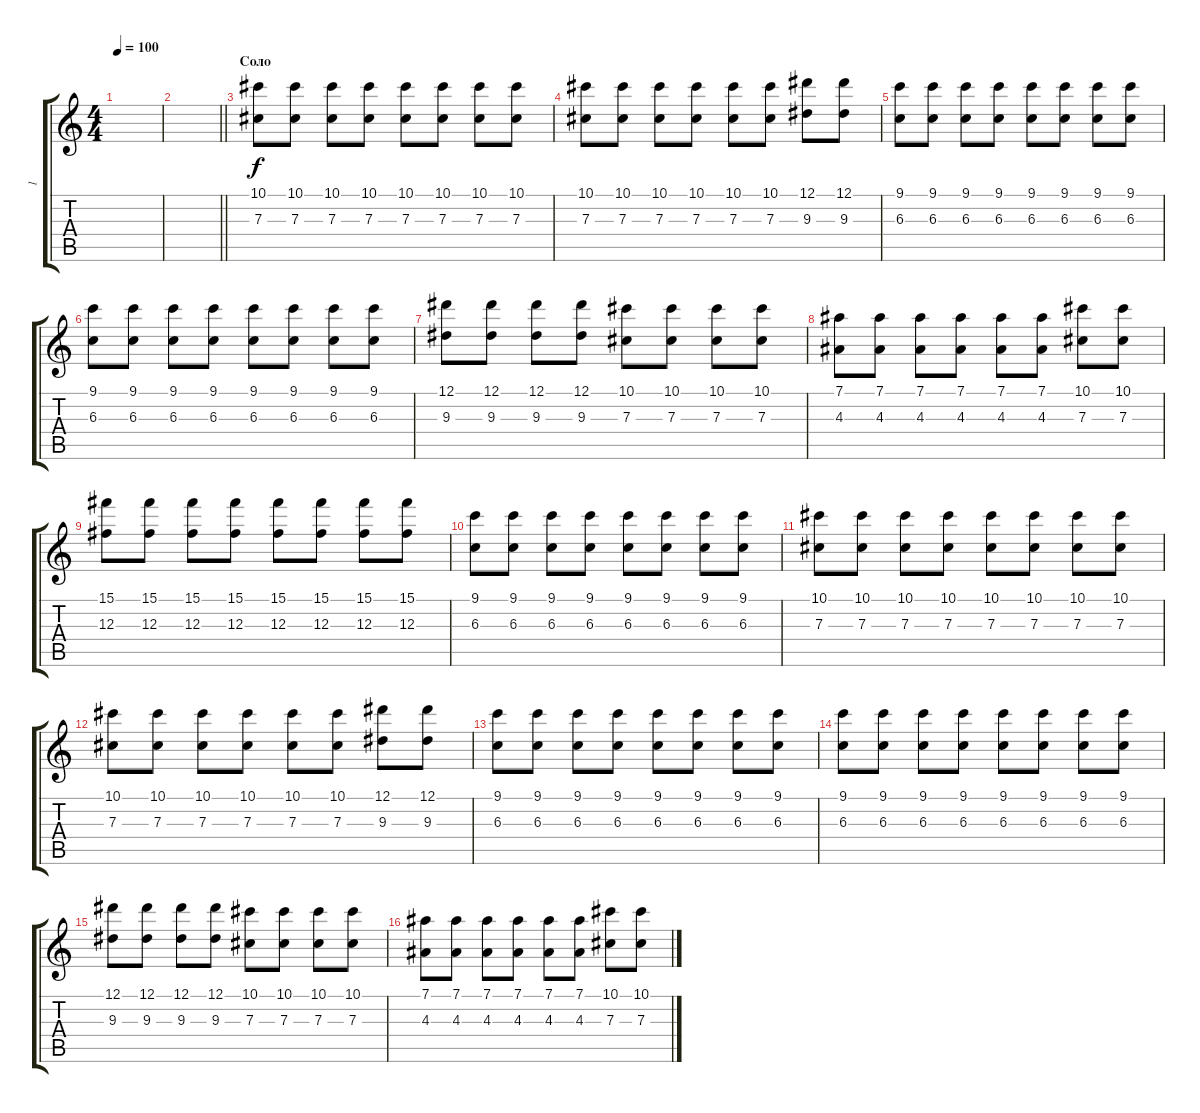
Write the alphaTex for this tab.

\track ("1" "1") {instrument electricguitarclean}
\staff {score tabs}
\tuning (Eb4 Bb3 Gb3 Db3 Ab2 Eb2) {hide}
\ts (4 4)
\tempo 100
\clef g2
\ks c
|
\barLineRight lightlight
|
\section ("" "Соло")
(10.1 7.3).8 (10.1 7.3).8 (10.1 7.3).8 (10.1 7.3).8 (10.1 7.3).8 (10.1 7.3).8 (10.1 7.3).8 (10.1 7.3).8 |
(10.1 7.3).8 (10.1 7.3).8 (10.1 7.3).8 (10.1 7.3).8 (10.1 7.3).8 (10.1 7.3).8 (12.1 9.3).8 (12.1 9.3).8 |
(9.1 6.3).8 (9.1 6.3).8 (9.1 6.3).8 (9.1 6.3).8 (9.1 6.3).8 (9.1 6.3).8 (9.1 6.3).8 (9.1 6.3).8 |
(9.1 6.3).8 (9.1 6.3).8 (9.1 6.3).8 (9.1 6.3).8 (9.1 6.3).8 (9.1 6.3).8 (9.1 6.3).8 (9.1 6.3).8 |
(12.1 9.3).8 (12.1 9.3).8 (12.1 9.3).8 (12.1 9.3).8 (10.1 7.3).8 (10.1 7.3).8 (10.1 7.3).8 (10.1 7.3).8 |
(7.1 4.3).8 (7.1 4.3).8 (7.1 4.3).8 (7.1 4.3).8 (7.1 4.3).8 (7.1 4.3).8 (10.1 7.3).8 (10.1 7.3).8 |
(15.1 12.3).8 (15.1 12.3).8 (15.1 12.3).8 (15.1 12.3).8 (15.1 12.3).8 (15.1 12.3).8 (15.1 12.3).8 (15.1 12.3).8 |
(9.1 6.3).8 (9.1 6.3).8 (9.1 6.3).8 (9.1 6.3).8 (9.1 6.3).8 (9.1 6.3).8 (9.1 6.3).8 (9.1 6.3).8 |
(10.1 7.3).8 (10.1 7.3).8 (10.1 7.3).8 (10.1 7.3).8 (10.1 7.3).8 (10.1 7.3).8 (10.1 7.3).8 (10.1 7.3).8 |
(10.1 7.3).8 (10.1 7.3).8 (10.1 7.3).8 (10.1 7.3).8 (10.1 7.3).8 (10.1 7.3).8 (12.1 9.3).8 (12.1 9.3).8 |
(9.1 6.3).8 (9.1 6.3).8 (9.1 6.3).8 (9.1 6.3).8 (9.1 6.3).8 (9.1 6.3).8 (9.1 6.3).8 (9.1 6.3).8 |
(9.1 6.3).8 (9.1 6.3).8 (9.1 6.3).8 (9.1 6.3).8 (9.1 6.3).8 (9.1 6.3).8 (9.1 6.3).8 (9.1 6.3).8 |
(12.1 9.3).8 (12.1 9.3).8 (12.1 9.3).8 (12.1 9.3).8 (10.1 7.3).8 (10.1 7.3).8 (10.1 7.3).8 (10.1 7.3).8 |
(7.1 4.3).8 (7.1 4.3).8 (7.1 4.3).8 (7.1 4.3).8 (7.1 4.3).8 (7.1 4.3).8 (10.1 7.3).8 (10.1 7.3).8
